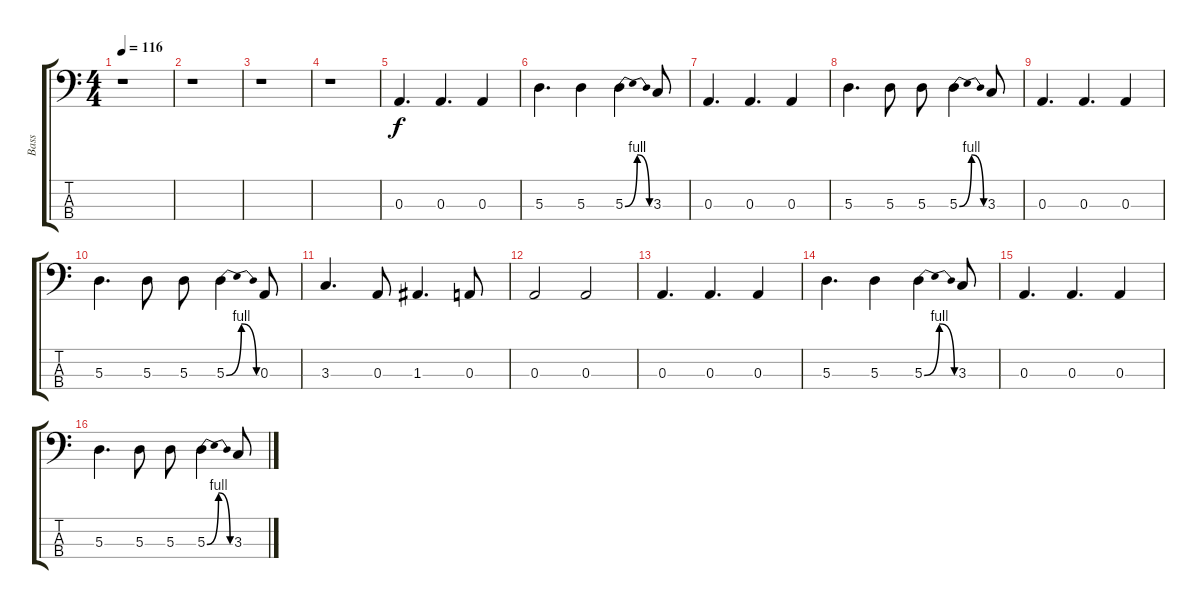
\track ("Bass" "Bass") {instrument electricbasspick}
\staff {score tabs}
\tuning (G2 D2 A1 E1) {hide}
\ts (4 4)
\tempo 116
\clef f4
\ks c
r.1{dy f instrument electricbasspick} |
r.1 |
r.1 |
r.1 |
0.3.4{d} 0.3.4{d} 0.3.4 |
5.3.4{d} 5.3.4 5.3{be (bendrelease 0 0 30 4 30 4 60 0)}.4 3.3.8 |
0.3.4{d} 0.3.4{d} 0.3.4 |
5.3.4{d} 5.3.8 5.3.8 5.3{be (bendrelease 0 0 30 4 30 4 60 0)}.4 3.3.8 |
0.3.4{d} 0.3.4{d} 0.3.4 |
5.3.4{d} 5.3.8 5.3.8 5.3{be (bendrelease 0 0 30 4 30 4 60 0)}.4 0.3.8 |
3.3.4{d} 0.3.8 1.3.4{d} 0.3.8 |
0.3.2 0.3.2 |
0.3.4{d} 0.3.4{d} 0.3.4 |
5.3.4{d} 5.3.4 5.3{be (bendrelease 0 0 30 4 30 4 60 0)}.4 3.3.8 |
0.3.4{d} 0.3.4{d} 0.3.4 |
5.3.4{d} 5.3.8 5.3.8 5.3{be (bendrelease 0 0 30 4 30 4 60 0)}.4 3.3.8
